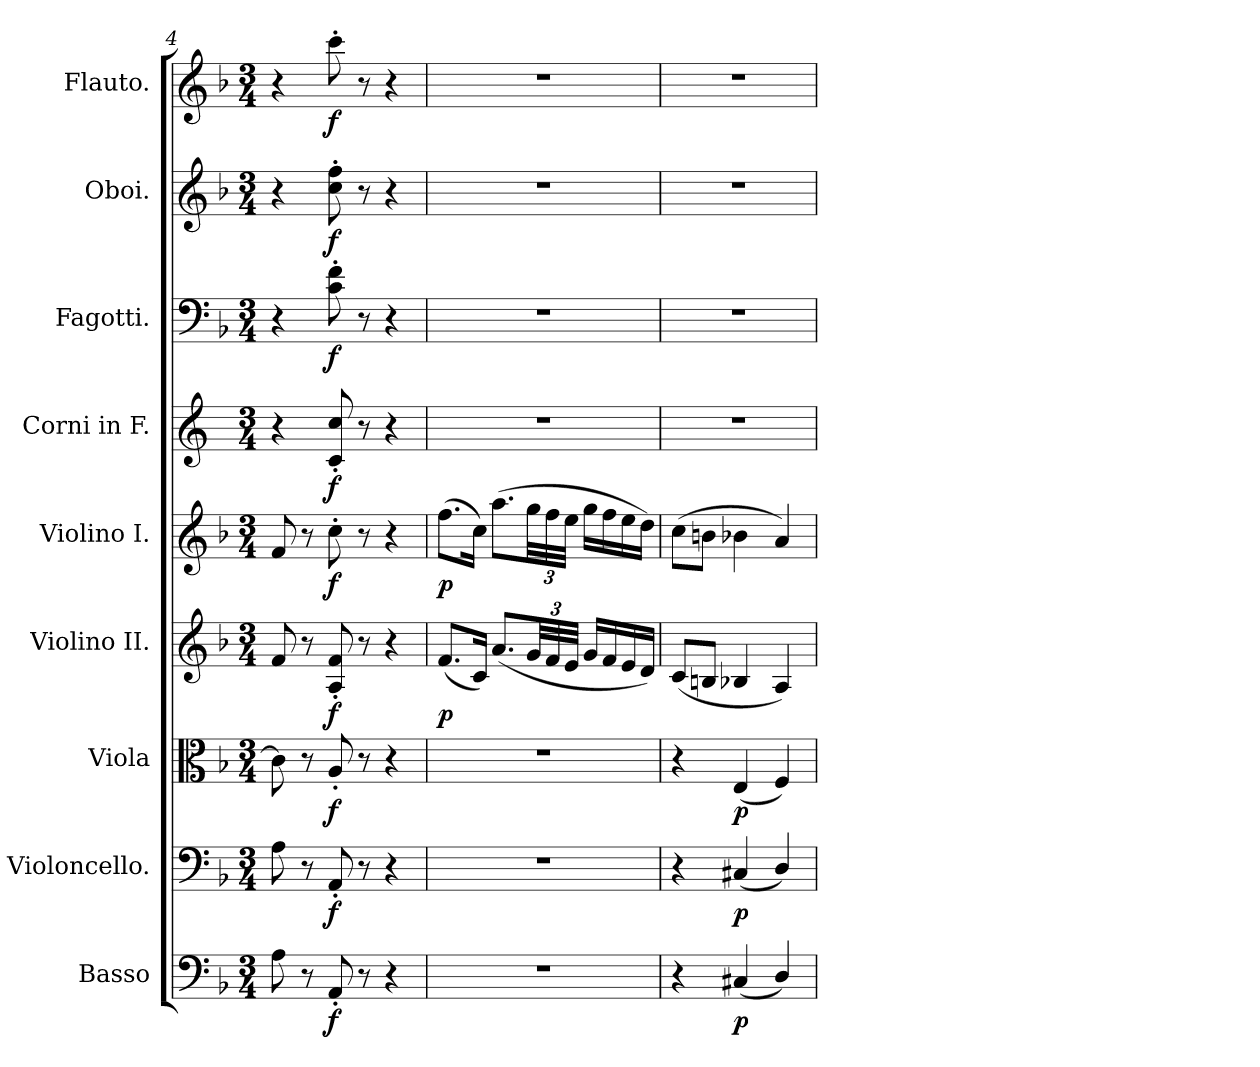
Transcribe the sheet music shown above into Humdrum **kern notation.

**kern	**dynam	**kern	**dynam	**kern	**dynam	**kern	**dynam	**kern	**dynam	**kern	**dynam	**kern	**dynam	**kern	**dynam	**kern	**dynam
*part9	*part9	*part8	*part8	*part7	*part7	*part6	*part6	*part5	*part5	*part4	*part4	*part3	*part3	*part2	*part2	*part1	*part1
*staff9	*staff9	*staff8	*staff8	*staff7	*staff7	*staff6	*staff6	*staff5	*staff5	*staff4	*staff4	*staff3	*staff3	*staff2	*staff2	*staff1	*staff1
*I"Basso	*	*I"Violoncello.	*	*I"Viola	*	*I"Violino II.	*	*I"Violino I.	*	*I"Corni in F.	*	*I"Fagotti.	*	*I"Oboi.	*	*I"Flauto.	*
*I'Bso.	*	*I'Vcl.	*	*I'Vla.	*	*I'Vlno II.	*	*I'Vlno I.	*	*I'Cn F.	*	*I'Fgt.	*	*I'Ob.	*	*I'Fl.	*
*clefF4	*	*clefF4	*	*clefC3	*	*clefG2	*	*clefG2	*	*clefG2	*	*clefF4	*	*clefG2	*	*clefG2	*
*ITrd7c12	*	*	*	*	*	*	*	*	*	*ITrd4c7	*	*	*	*	*	*	*
*k[b-]	*	*k[b-]	*	*k[b-]	*	*k[b-]	*	*k[b-]	*	*k[b-]	*	*k[b-]	*	*k[b-]	*	*k[b-]	*
*M3/4	*	*M3/4	*	*M3/4	*	*M3/4	*	*M3/4	*	*M3/4	*	*M3/4	*	*M3/4	*	*M3/4	*
=4	=4	=4	=4	=4	=4	=4	=4	=4	=4	=4	=4	=4	=4	=4	=4	=4	=4
8AA\	.	8A\	.	8c\]	.	8f/	.	8f/	.	4r	.	4r	.	4r	.	4r	.
8r	.	8r	.	8r	.	8r	.	8r	.	.	.	.	.	.	.	.	.
!	!LO:DY:b	!	!LO:DY:b	!	!LO:DY:b	!	!LO:DY:b	!	!LO:DY:b	!	!LO:DY:b	!	!LO:DY:b	!	!LO:DY:b	!	!LO:DY:b
8AAA'/	f	8AA'/	f	8A'/	f	8A/' 8f/'	f	8cc'\	f	8F/' 8f/'	f	8c\' 8f\'	f	8cc\' 8ff\'	f	8ccc'\	f
8r	.	8r	.	8r	.	8r	.	8r	.	8r	.	8r	.	8r	.	8r	.
4r	.	4r	.	4r	.	4r	.	4r	.	4r	.	4r	.	4r	.	4r	.
=5	=5	=5	=5	=5	=5	=5	=5	=5	=5	=5	=5	=5	=5	=5	=5	=5	=5
!	!	!	!	!	!	!	!LO:DY:b	!	!LO:DY:b	!	!	!	!	!	!	!	!
2.r	.	2.r	.	2.r	.	(<8.f/L	p	(>8.ff\L	p	2.r	.	2.r	.	2.r	.	2.r	.
.	.	.	.	.	.	16c/Jk)	.	16cc\Jk)	.	.	.	.	.	.	.	.	.
.	.	.	.	.	.	(<8.a/L	.	(>8.aa\L	.	.	.	.	.	.	.	.	.
*	*	*	*	*	*	*Xbrackettup	*	*Xbrackettup	*	*	*	*	*	*	*	*	*
.	.	.	.	.	.	48g/LL	.	48gg\LL	.	.	.	.	.	.	.	.	.
.	.	.	.	.	.	48f/	.	48ff\	.	.	.	.	.	.	.	.	.
.	.	.	.	.	.	48e/JJJ	.	48ee\JJJ	.	.	.	.	.	.	.	.	.
.	.	.	.	.	.	16g/LL	.	16gg\LL	.	.	.	.	.	.	.	.	.
.	.	.	.	.	.	16f/	.	16ff\	.	.	.	.	.	.	.	.	.
.	.	.	.	.	.	16e/	.	16ee\	.	.	.	.	.	.	.	.	.
.	.	.	.	.	.	16d/JJ)	.	16dd\JJ)	.	.	.	.	.	.	.	.	.
=6	=6	=6	=6	=6	=6	=6	=6	=6	=6	=6	=6	=6	=6	=6	=6	=6	=6
4r	.	4r	.	4r	.	(<8c/L	.	(>8cc\L	.	2.r	.	2.r	.	2.r	.	2.r	.
.	.	.	.	.	.	8Bn/J	.	8bn\J	.	.	.	.	.	.	.	.	.
!	!LO:DY:b	!	!LO:DY:b	!	!LO:DY:b	!	!	!	!	!	!	!	!	!	!	!	!
(<4CC#X/	p	(<4C#X/	p	(<4E/	p	4B-X/	.	4b-X\	.	.	.	.	.	.	.	.	.
4DD/)	.	4D/)	.	4F/)	.	4A/)	.	4a/)	.	.	.	.	.	.	.	.	.
=	=	=	=	=	=	=	=	=	=	=	=	=	=	=	=	=	=
*-	*-	*-	*-	*-	*-	*-	*-	*-	*-	*-	*-	*-	*-	*-	*-	*-	*-
